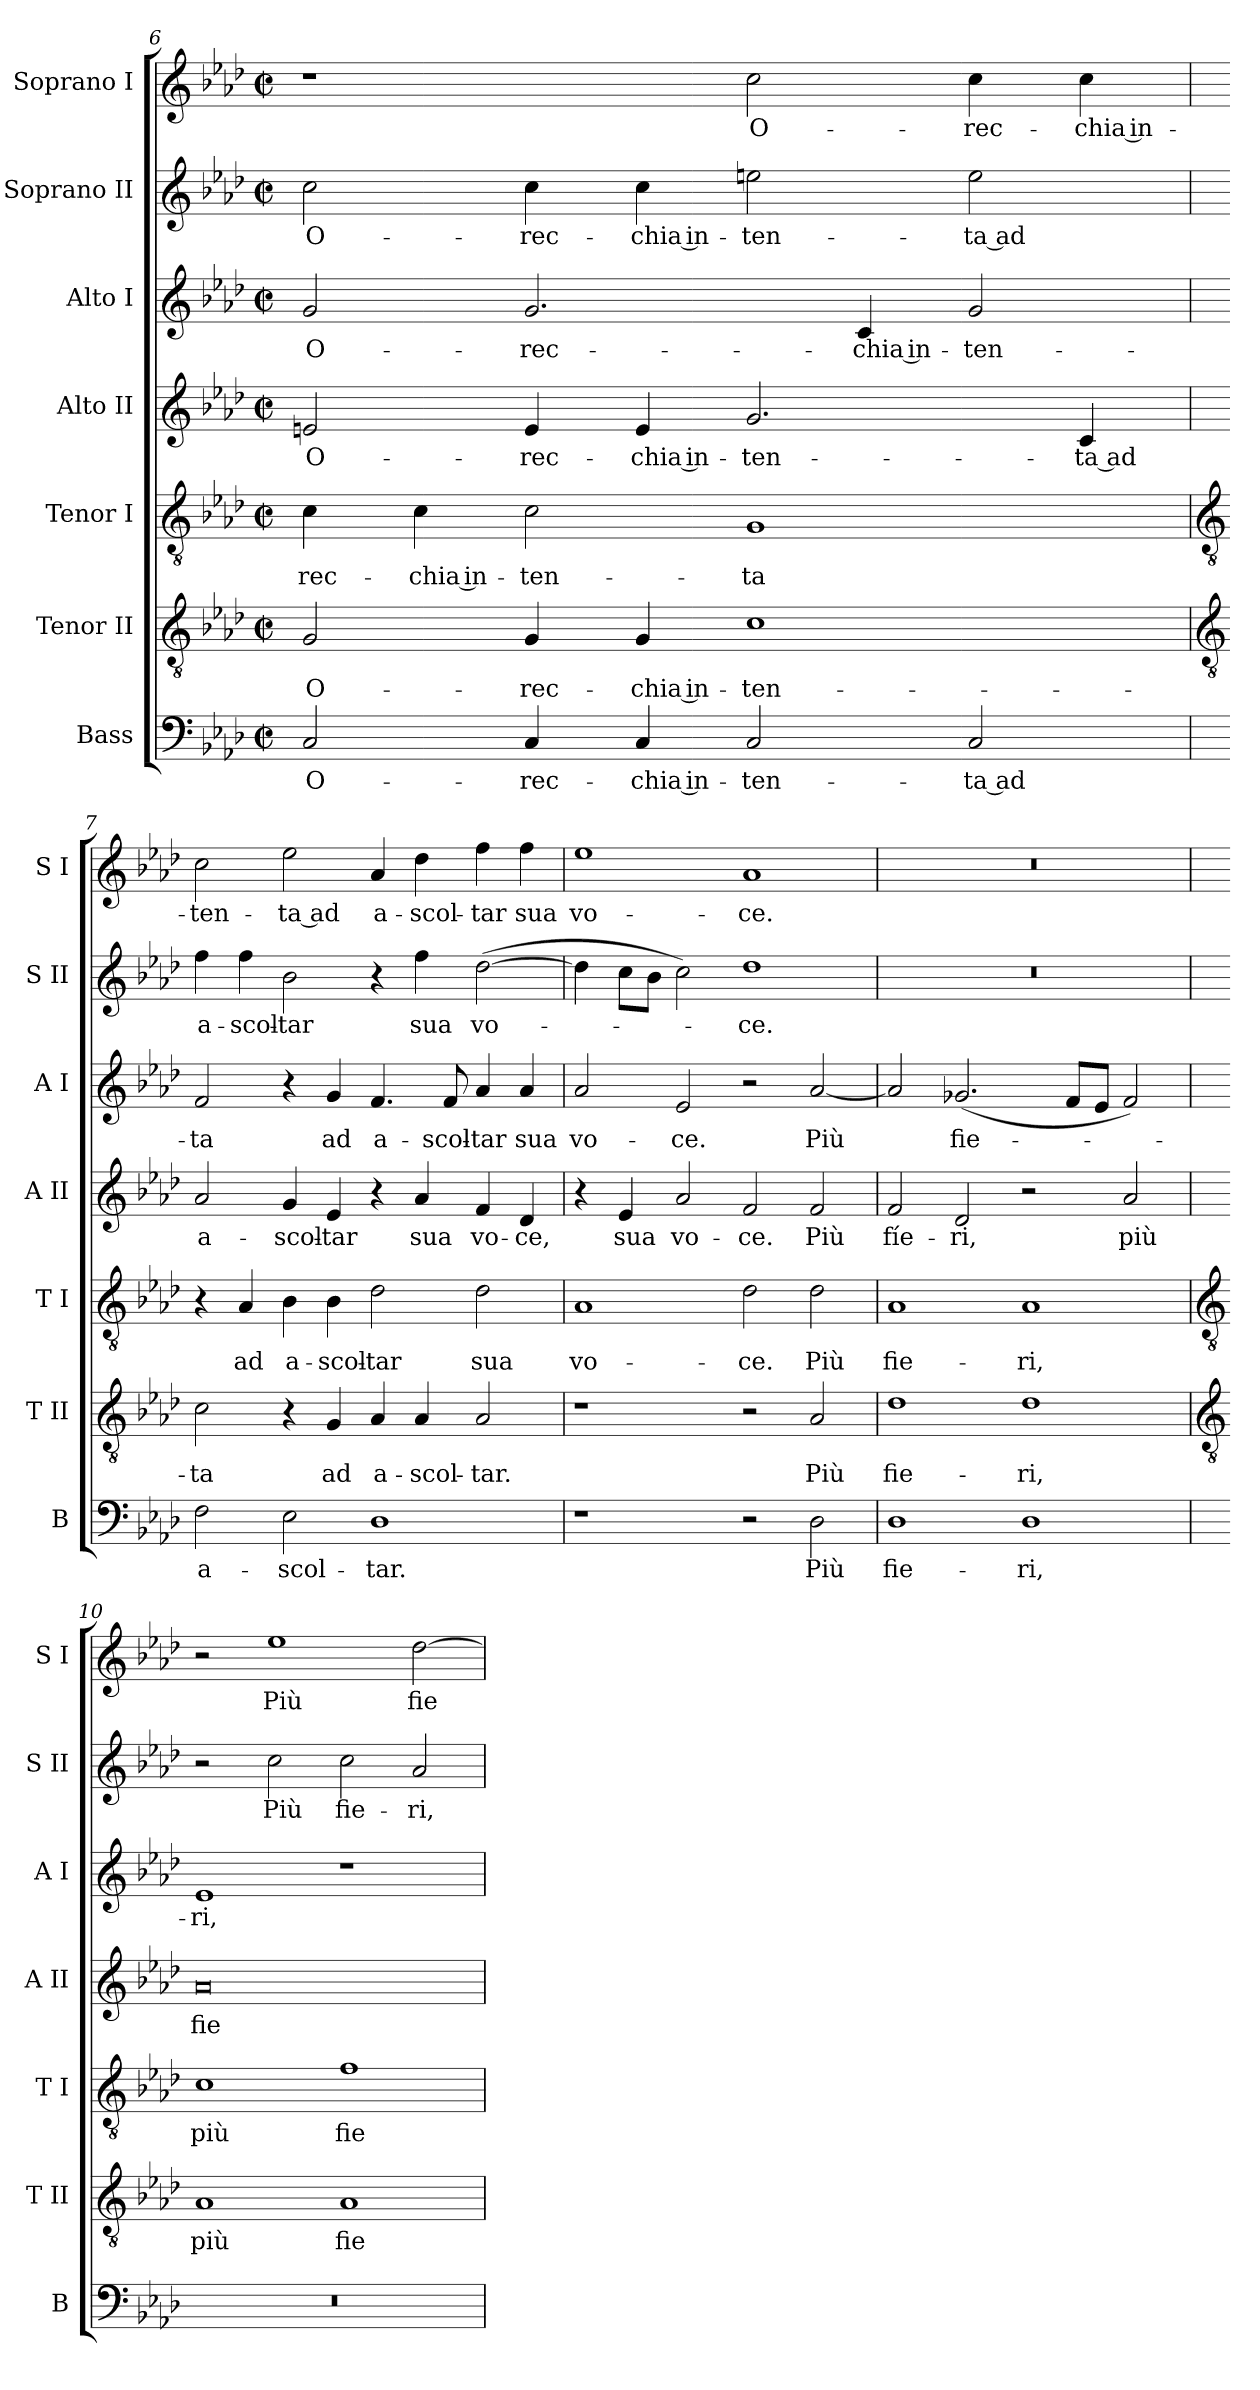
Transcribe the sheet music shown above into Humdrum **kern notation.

**kern	**text	**kern	**text	**kern	**text	**kern	**text	**kern	**text	**kern	**text	**kern	**text
*part7	*part7	*part6	*part6	*part5	*part5	*part4	*part4	*part3	*part3	*part2	*part2	*part1	*part1
*staff7	*staff7	*staff6	*staff6	*staff5	*staff5	*staff4	*staff4	*staff3	*staff3	*staff2	*staff2	*staff1	*staff1
*I"Bass	*	*I"Tenor II	*	*I"Tenor I	*	*I"Alto II	*	*I"Alto I	*	*I"Soprano II	*	*I"Soprano I	*
*I'B	*	*I'T II	*	*I'T I	*	*I'A II	*	*I'A I	*	*I'S II	*	*I'S I	*
*clefF4	*	*clefGv2	*	*clefGv2	*	*clefG2	*	*clefG2	*	*clefG2	*	*clefG2	*
*k[b-e-a-d-]	*	*k[b-e-a-d-]	*	*k[b-e-a-d-]	*	*k[b-e-a-d-]	*	*k[b-e-a-d-]	*	*k[b-e-a-d-]	*	*k[b-e-a-d-]	*
*A-:	*	*A-:	*	*A-:	*	*A-:	*	*A-:	*	*A-:	*	*A-:	*
*M4/2	*	*M4/2	*	*M4/2	*	*M4/2	*	*M4/2	*	*M4/2	*	*M4/2	*
*met(c|)	*	*met(c|)	*	*met(c|)	*	*met(c|)	*	*met(c|)	*	*met(c|)	*	*met(c|)	*
=6	=6	=6	=6	=6	=6	=6	=6	=6	=6	=6	=6	=6	=6
!	!LO:LY:b	!	!LO:LY:b	!	!LO:LY:b	!	!LO:LY:b	!	!LO:LY:b	!	!LO:LY:b	!	!
2C	O-	2G	O-	4c	-rec-	2en	O-	2g	O-	2cc	O-	1r	.
!	!	!	!	!	!LO:LY:b	!	!	!	!	!	!	!	!
.	.	.	.	4c	-chia in-	.	.	.	.	.	.	.	.
!	!LO:LY:b	!	!LO:LY:b	!	!LO:LY:b	!	!LO:LY:b	!	!LO:LY:b	!	!LO:LY:b	!	!
4C	-rec-	4G	-rec-	2c	-ten-	4e	-rec-	2.g	-rec-	4cc	-rec-	.	.
!	!LO:LY:b	!	!LO:LY:b	!	!	!	!LO:LY:b	!	!	!	!LO:LY:b	!	!
4C	-chia in-	4G	-chia in-	.	.	4e	-chia in-	.	.	4cc	-chia in-	.	.
!	!LO:LY:b	!	!LO:LY:b	!	!LO:LY:b	!	!LO:LY:b	!	!	!	!LO:LY:b	!	!LO:LY:b
2C	-ten-	1c	-ten-	1G	-ta	2.g	-ten-	.	.	2een	-ten-	2cc	O-
!	!	!	!	!	!	!	!	!	!LO:LY:b	!	!	!	!
.	.	.	.	.	.	.	.	4c	-chia in-	.	.	.	.
!	!LO:LY:b	!	!	!	!	!	!	!	!LO:LY:b	!	!LO:LY:b	!	!LO:LY:b
2C	-ta ad	.	.	.	.	.	.	2g	-ten-	2ee	-ta ad	4cc	-rec-
!	!	!	!	!	!	!	!LO:LY:b	!	!	!	!	!	!LO:LY:b
.	.	.	.	.	.	4c	-ta ad	.	.	.	.	4cc	-chia in-
!!LO:LB:g=z
=7	=7	=7	=7	=7	=7	=7	=7	=7	=7	=7	=7	=7	=7
*	*	*clefGv2	*	*clefGv2	*	*	*	*	*	*	*	*	*
!	!LO:LY:b	!	!LO:LY:b	!	!	!	!LO:LY:b	!	!LO:LY:b	!	!LO:LY:b	!	!LO:LY:b
2F	a-	2c	-ta	4r	.	2a-	a-	2f	-ta	4ff	a-	2cc	-ten-
!	!	!	!	!	!LO:LY:b	!	!	!	!	!	!LO:LY:b	!	!
.	.	.	.	4A-	ad	.	.	.	.	4ff	-scol-	.	.
!	!LO:LY:b	!	!	!	!LO:LY:b	!	!LO:LY:b	!	!	!	!LO:LY:b	!	!LO:LY:b
2E-	-scol-	4r	.	4B-	a-	4g	-scol-	4r	.	2b-	-tar	2ee-	-ta ad
!	!	!	!LO:LY:b	!	!LO:LY:b	!	!LO:LY:b	!	!LO:LY:b	!	!	!	!
.	.	4G	ad	4B-	-scol-	4e-	-tar	4g	ad	.	.	.	.
!	!LO:LY:b	!	!LO:LY:b	!	!LO:LY:b	!	!	!	!LO:LY:b	!	!	!	!LO:LY:b
1D-	-tar.	4A-	a-	2d-	-tar	4r	.	4.f	a-	4r	.	4a-	a-
!	!	!	!LO:LY:b	!	!	!	!LO:LY:b	!	!	!	!LO:LY:b	!	!LO:LY:b
.	.	4A-	-scol-	.	.	4a-	sua	.	.	4ff	sua	4dd-	-scol-
!	!	!	!	!	!	!	!	!	!LO:LY:b	!	!	!	!
.	.	.	.	.	.	.	.	8f	-scol-	.	.	.	.
!	!	!	!LO:LY:b	!	!LO:LY:b	!	!LO:LY:b	!	!LO:LY:b	!	!LO:LY:b	!	!LO:LY:b
.	.	2A-	-tar.	2d-	sua	4f	vo-	4a-	-tar	(>[2dd-	vo-	4ff	-tar
!	!	!	!	!	!	!	!LO:LY:b	!	!LO:LY:b	!	!	!	!LO:LY:b
.	.	.	.	.	.	4d-	-ce,	4a-	sua	.	.	4ff	sua
=8	=8	=8	=8	=8	=8	=8	=8	=8	=8	=8	=8	=8	=8
!	!	!	!	!	!LO:LY:b	!	!	!	!LO:LY:b	!	!	!	!LO:LY:b
1r	.	1r	.	1A-	vo-	4r	.	2a-	vo-	4dd-]	.	1ee-	vo-
!	!	!	!	!	!	!	!LO:LY:b	!	!	!	!	!	!
.	.	.	.	.	.	4e-	sua	.	.	8ccL	.	.	.
.	.	.	.	.	.	.	.	.	.	8b-J	.	.	.
!	!	!	!	!	!	!	!LO:LY:b	!	!LO:LY:b	!	!	!	!
.	.	.	.	.	.	2a-	vo-	2e-	-ce.	2cc)	.	.	.
!	!	!	!	!	!LO:LY:b	!	!LO:LY:b	!	!	!	!LO:LY:b	!	!LO:LY:b
2r	.	2r	.	2d-	-ce.	2f	-ce.	2r	.	1dd-	ce.	1a-	-ce.
!	!LO:LY:b	!	!LO:LY:b	!	!LO:LY:b	!	!LO:LY:b	!	!LO:LY:b	!	!	!	!
2D-	Più	2A-	Più	2d-	Più	2f	Più	[2a-	Più	.	.	.	.
=9	=9	=9	=9	=9	=9	=9	=9	=9	=9	=9	=9	=9	=9
!	!LO:LY:b	!	!LO:LY:b	!	!LO:LY:b	!	!LO:LY:b	!	!	!	!	!	!
1D-	fie-	1d-	fie-	1A-	fie-	2f	fíe-	2a-]	.	0r	.	0r	.
!	!	!	!	!	!	!	!LO:LY:b	!	!LO:LY:b	!	!	!	!
.	.	.	.	.	.	2d-	-ri,	(<2.g-X	fie-	.	.	.	.
!	!LO:LY:b	!	!LO:LY:b	!	!LO:LY:b	!	!	!	!	!	!	!	!
1D-	-ri,	1d-	-ri,	1A-	-ri,	2r	.	.	.	.	.	.	.
.	.	.	.	.	.	.	.	8fL	.	.	.	.	.
.	.	.	.	.	.	.	.	8e-J	.	.	.	.	.
!	!	!	!	!	!	!	!LO:LY:b	!	!	!	!	!	!
.	.	.	.	.	.	2a-	più	2f)	.	.	.	.	.
!!LO:LB:g=z
=10	=10	=10	=10	=10	=10	=10	=10	=10	=10	=10	=10	=10	=10
*	*	*clefGv2	*	*clefGv2	*	*	*	*	*	*	*	*	*
!	!	!	!LO:LY:b	!	!LO:LY:b	!	!LO:LY:b	!	!LO:LY:b	!	!	!	!
0r	.	1A-	più	1c	più	0a-	fie-	1e-	ri,	2r	.	2r	.
!	!	!	!	!	!	!	!	!	!	!	!LO:LY:b	!	!LO:LY:b
.	.	.	.	.	.	.	.	.	.	2cc	Più	1ee-	Più
!	!	!	!LO:LY:b	!	!LO:LY:b	!	!	!	!	!	!LO:LY:b	!	!
.	.	1A-	fie-	1f	fie-	.	.	1r	.	2cc	fie-	.	.
!	!	!	!	!	!	!	!	!	!	!	!LO:LY:b	!	!LO:LY:b
.	.	.	.	.	.	.	.	.	.	2a-	-ri,	[2dd-	fie-
=	=	=	=	=	=	=	=	=	=	=	=	=	=
*-	*-	*-	*-	*-	*-	*-	*-	*-	*-	*-	*-	*-	*-
